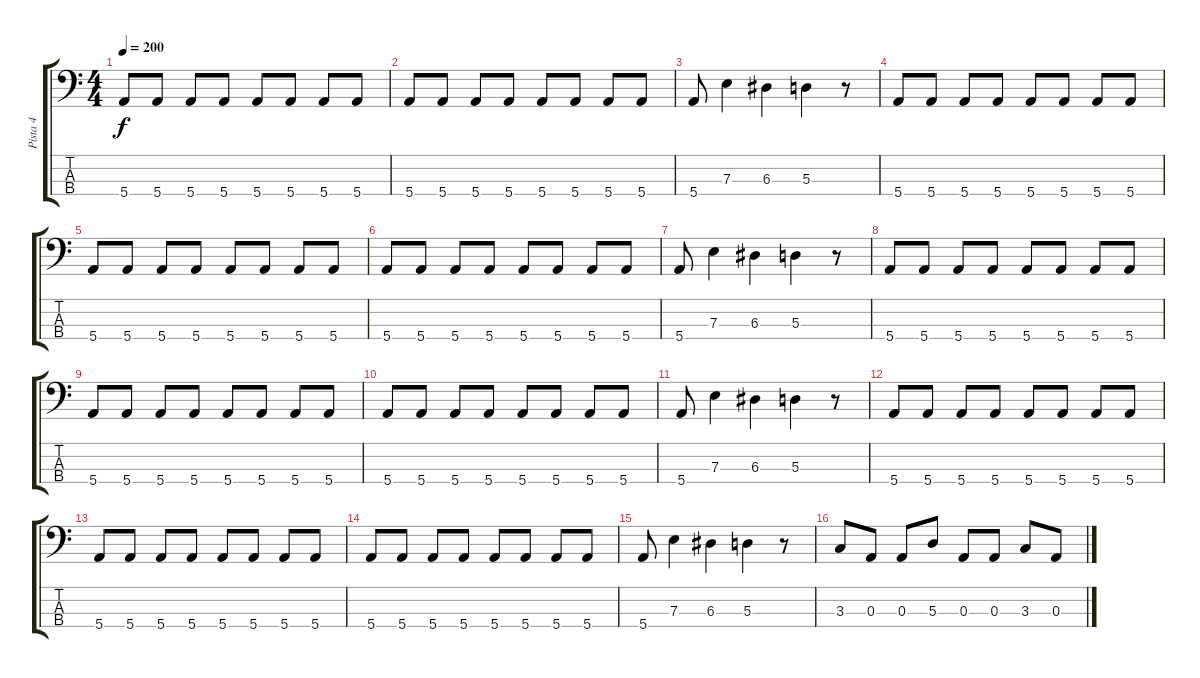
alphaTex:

\track ("Pista 4" "Pista 4") {instrument electricbassfinger}
\staff {score tabs}
\tuning (G2 D2 A1 E1) {hide}
\ts (4 4)
\tempo 200
\clef f4
\ks c
5.4.8{dy f} 5.4.8 5.4.8 5.4.8 5.4.8 5.4.8 5.4.8 5.4.8 |
5.4.8 5.4.8 5.4.8 5.4.8 5.4.8 5.4.8 5.4.8 5.4.8 |
5.4.8 7.3.4 6.3.4 5.3.4 r.8 |
5.4.8 5.4.8 5.4.8 5.4.8 5.4.8 5.4.8 5.4.8 5.4.8 |
5.4.8 5.4.8 5.4.8 5.4.8 5.4.8 5.4.8 5.4.8 5.4.8 |
5.4.8 5.4.8 5.4.8 5.4.8 5.4.8 5.4.8 5.4.8 5.4.8 |
5.4.8 7.3.4 6.3.4 5.3.4 r.8 |
5.4.8 5.4.8 5.4.8 5.4.8 5.4.8 5.4.8 5.4.8 5.4.8 |
5.4.8 5.4.8 5.4.8 5.4.8 5.4.8 5.4.8 5.4.8 5.4.8 |
5.4.8 5.4.8 5.4.8 5.4.8 5.4.8 5.4.8 5.4.8 5.4.8 |
5.4.8 7.3.4 6.3.4 5.3.4 r.8 |
5.4.8 5.4.8 5.4.8 5.4.8 5.4.8 5.4.8 5.4.8 5.4.8 |
5.4.8 5.4.8 5.4.8 5.4.8 5.4.8 5.4.8 5.4.8 5.4.8 |
5.4.8 5.4.8 5.4.8 5.4.8 5.4.8 5.4.8 5.4.8 5.4.8 |
5.4.8 7.3.4 6.3.4 5.3.4 r.8 |
3.3.8 0.3.8 0.3.8 5.3.8 0.3.8 0.3.8 3.3.8 0.3.8
